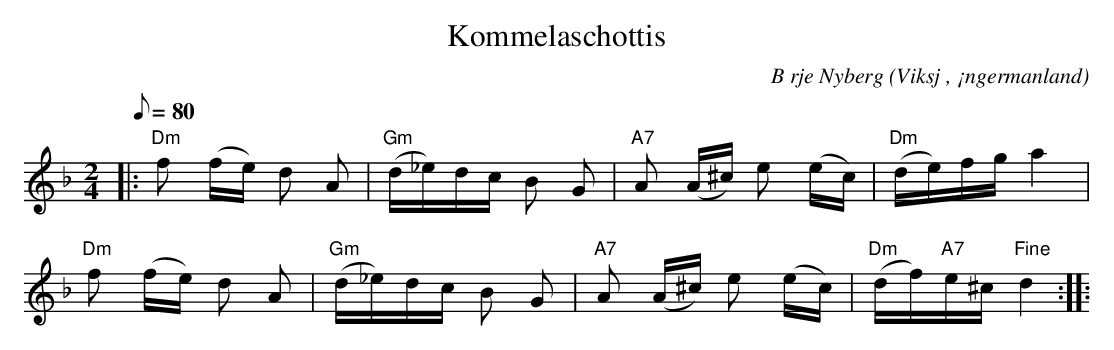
X:1
T:Kommelaschottis
C:B rje Nyberg
O:Viksj , ¡ngermanland
M:2/4
L:1/8
Q:80
K:Dm
|: "Dm"f (f/2e/2) d A | "Gm"(d/2_e/2)d/2c/2 B G | "A7"A (A/2^c/2) e (e/2c/2) |"Dm"(d/2e/2)f/2g/2 a2 |
"Dm"f (f/2e/2) d A | "Gm" (d/2_e/2)d/2c/2 B G | "A7"A (A/2^c/2) e (e/2c/2) | "Dm"(d/2f/2)"A7"e/2^c/2 "Fine"d2::
